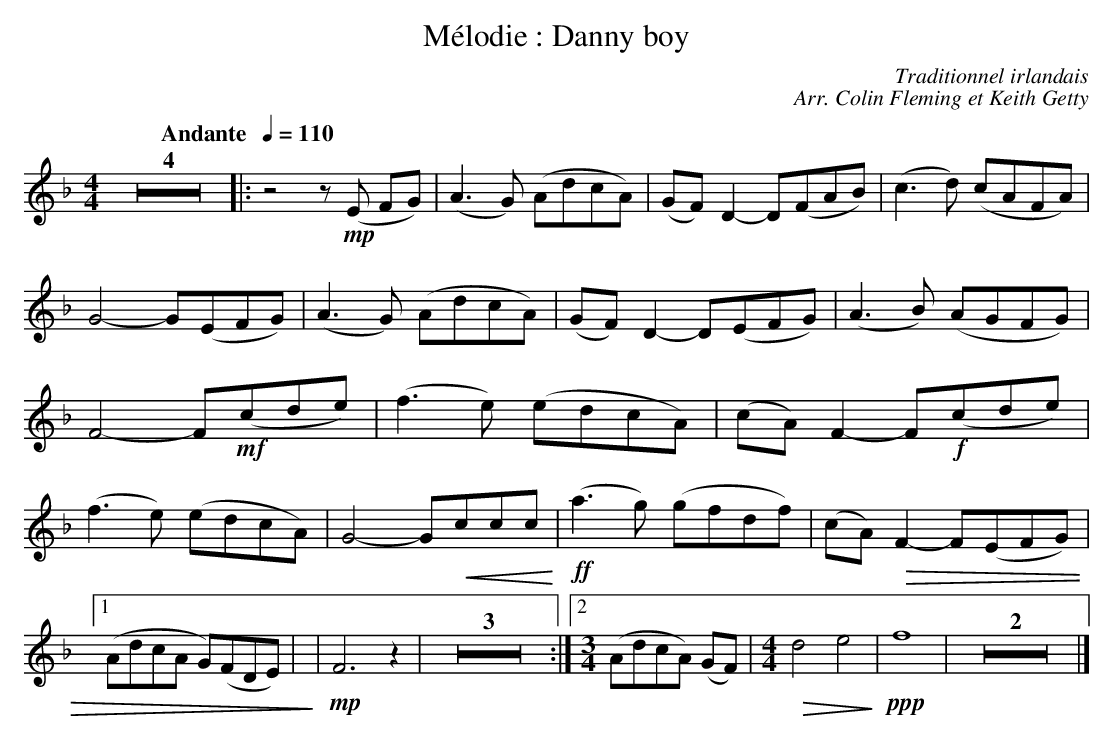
X:1
T:Mélodie : Danny boy
C:Traditionnel irlandais
C:Arr. Colin Fleming et Keith Getty
M:4/4
L:1/8
Q:"Andante  "1/4=110
K:F clef=treble
Z4 |: z4 z!mp!(E FG) | (A3 G) (AdcA) | (GF) D2- D(FAB) |\
(c3 d) (cAFA) | G4- G(EFG) | (A3 G) (AdcA) | (GF) D2- D(EFG) |\
(A3 B) (AGFG) | F4- F!mf!(cde) | (f3 e) (edcA) | (cA) F2- F!f!(cde) |\
(f3 e) (edcA) | G4- G!<(!ccc !<)! | !ff! (a3 g) (gfdf) | (cA) !>(!F2- F(EFG) |1 \
(AdcA G)(FDE) | !>)! | !mp! F6 z2 | Z3 :|2 \
[M:3/4] (AdcA) (GF) | [M:4/4] !>(! d4 e4 !>)! | !ppp! f8 | Z2 |]
